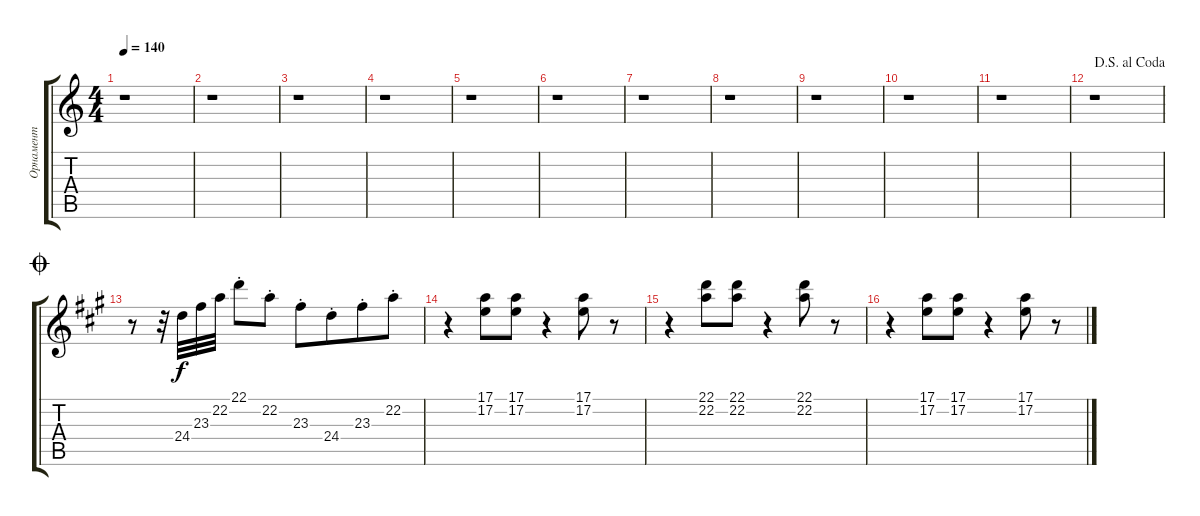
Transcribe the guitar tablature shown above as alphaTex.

\track ("Орнамент" "Орнамент") {instrument acousticgrandpiano}
\staff {score tabs}
\tuning (E4 B3 G3 D3 A2 E2) {hide}
\ts (4 4)
\tempo 140
\clef g2
\ks aminor
r.1{dy ff} |
r.1 |
r.1 |
r.1 |
r.1 |
r.1 |
r.1 |
r.1 |
r.1 |
r.1 |
r.1 |
\jump dalsegnoalcoda
r.1 |
\jump coda
\ks a
r.8 r.32 24.4.32{dy f} 23.3.32 22.2.32 22.1{st}.8 22.2{st}.8 23.3{st}.8 24.4{st}.8{beam merge} 23.3{st}.8 22.2{st}.8 |
r.4 (17.1 17.2).8 (17.1 17.2).8 r.4 (17.1 17.2).8 r.8 |
r.4 (22.1 22.2).8 (22.1 22.2).8 r.4 (22.1 22.2).8 r.8 |
r.4 (17.1 17.2).8 (17.1 17.2).8 r.4 (17.1 17.2).8 r.8
